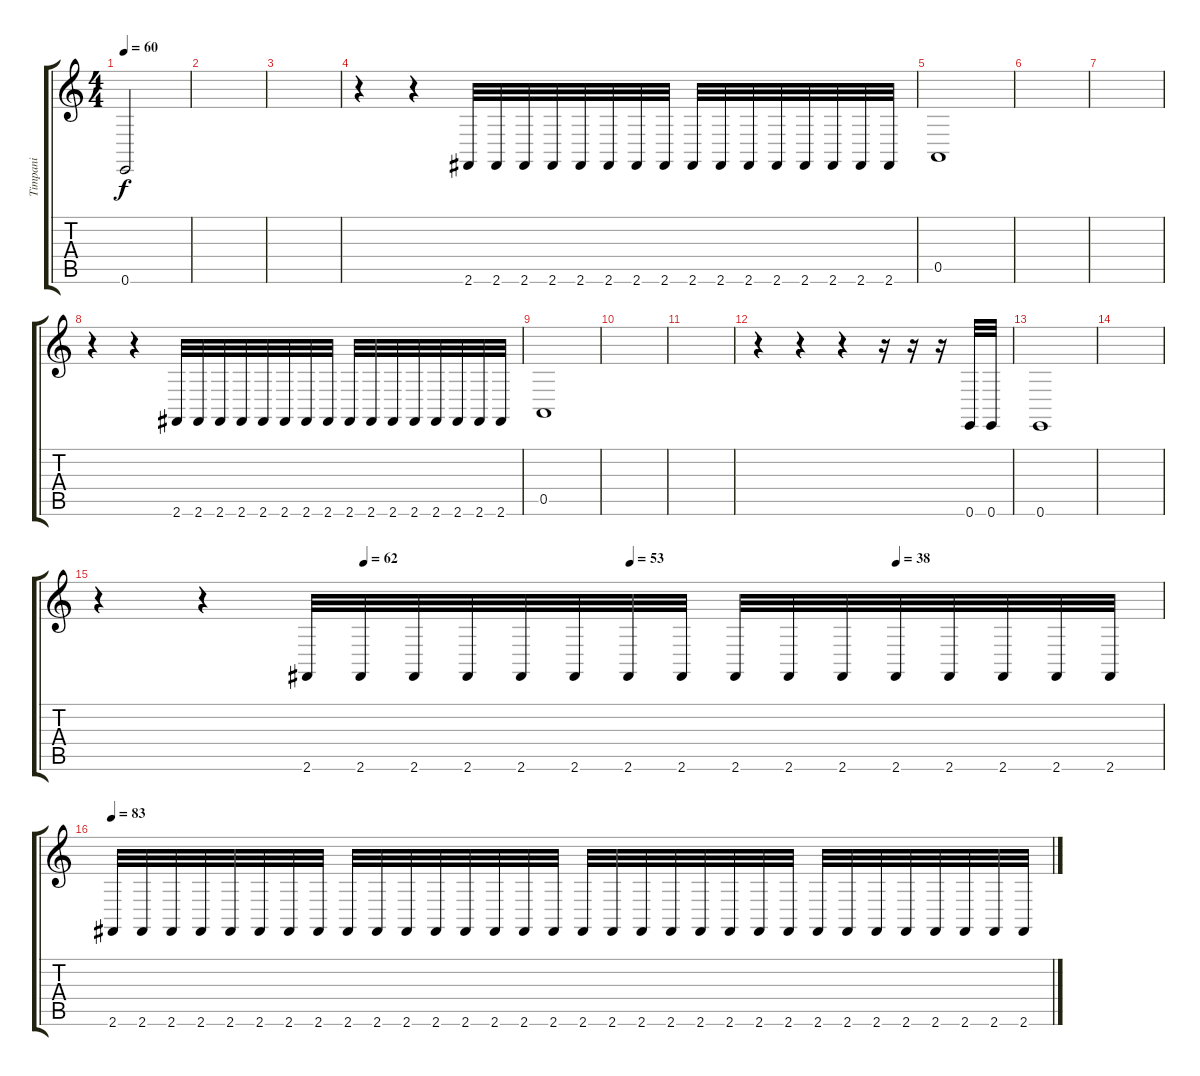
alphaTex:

\track ("Timpani" "Timpani") {instrument timpani}
\staff {score tabs}
\tuning (E4 B3 G3 D3 A2 E2) {hide}
\ts (4 4)
\tempo 60
\clef g2
\ks c
0.6.2{dy f} |
|
|
r.4 r.4 2.6.32 2.6.32 2.6.32 2.6.32 2.6.32 2.6.32 2.6.32 2.6.32 2.6.32 2.6.32 2.6.32 2.6.32 2.6.32 2.6.32 2.6.32 2.6.32 |
0.5.1 |
|
|
r.4 r.4 2.6.32 2.6.32 2.6.32 2.6.32 2.6.32 2.6.32 2.6.32 2.6.32 2.6.32 2.6.32 2.6.32 2.6.32 2.6.32 2.6.32 2.6.32 2.6.32 |
0.5.1 |
|
|
r.4 r.4 r.4 r.16 r.16 r.16 0.6.32 0.6.32 |
0.6.1 |
|
\tempo (62 0.25)
\tempo (53 0.5)
\tempo (38 0.75)
r.4 r.4 2.6.32 2.6.32 2.6.32 2.6.32 2.6.32 2.6.32 2.6.32 2.6.32 2.6.32 2.6.32 2.6.32 2.6.32 2.6.32 2.6.32 2.6.32 2.6.32 |
\tempo 83
2.6.32 2.6.32 2.6.32 2.6.32 2.6.32 2.6.32 2.6.32 2.6.32 2.6.32 2.6.32 2.6.32 2.6.32 2.6.32 2.6.32 2.6.32 2.6.32 2.6.32 2.6.32 2.6.32 2.6.32 2.6.32 2.6.32 2.6.32 2.6.32 2.6.32 2.6.32 2.6.32 2.6.32 2.6.32 2.6.32 2.6.32 2.6.32
